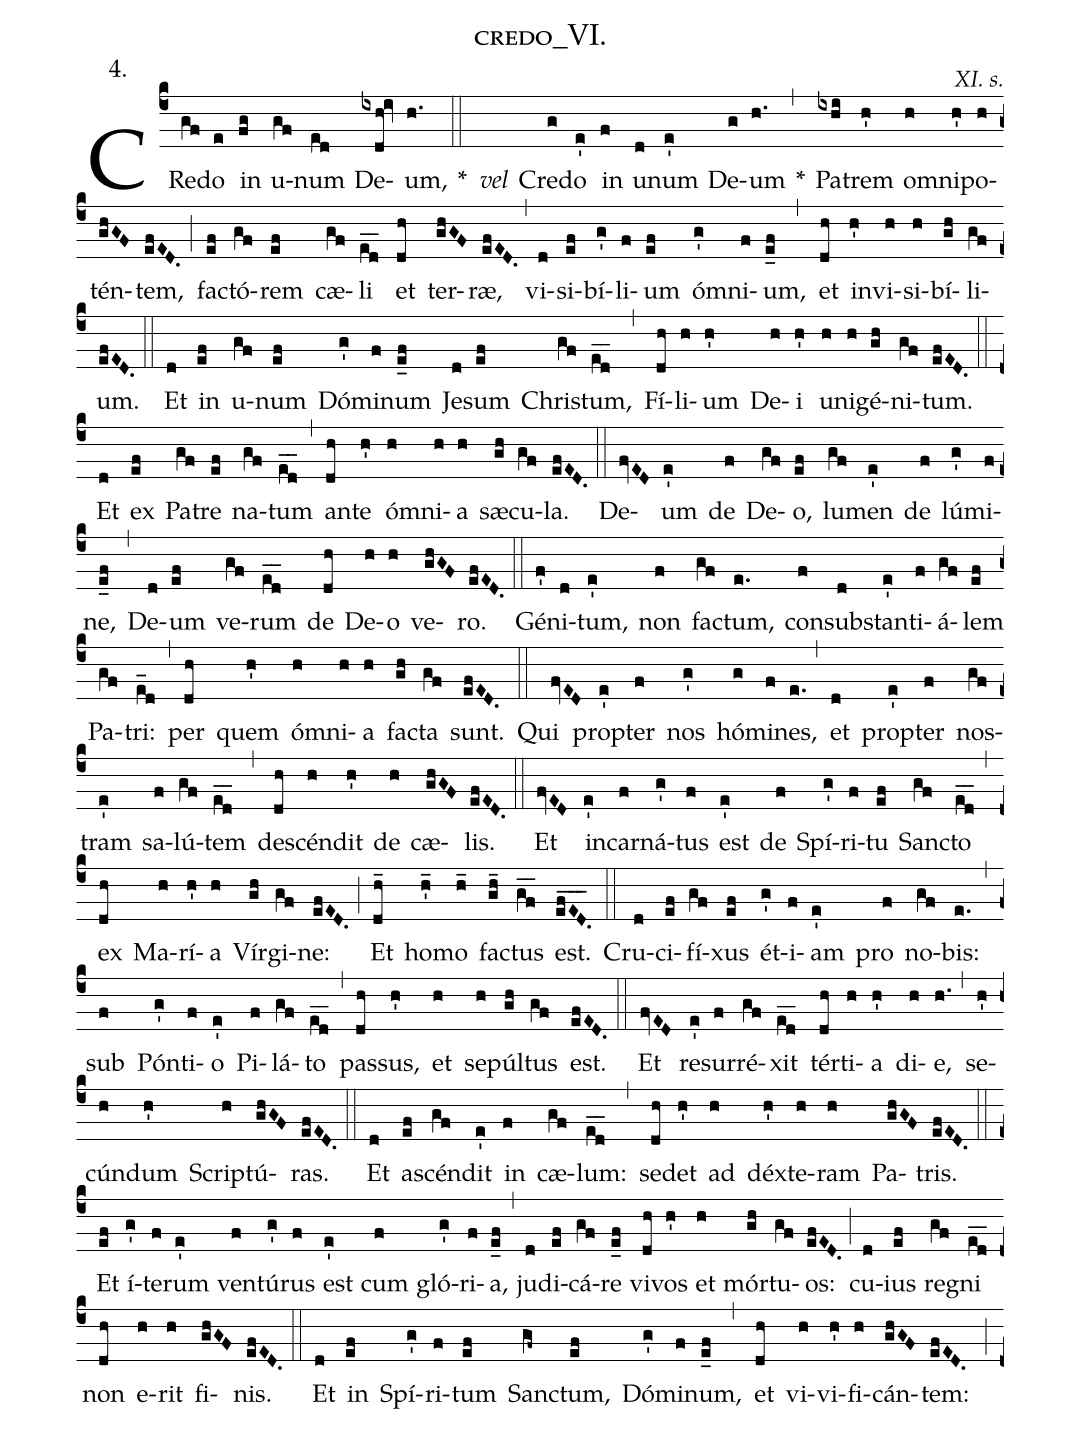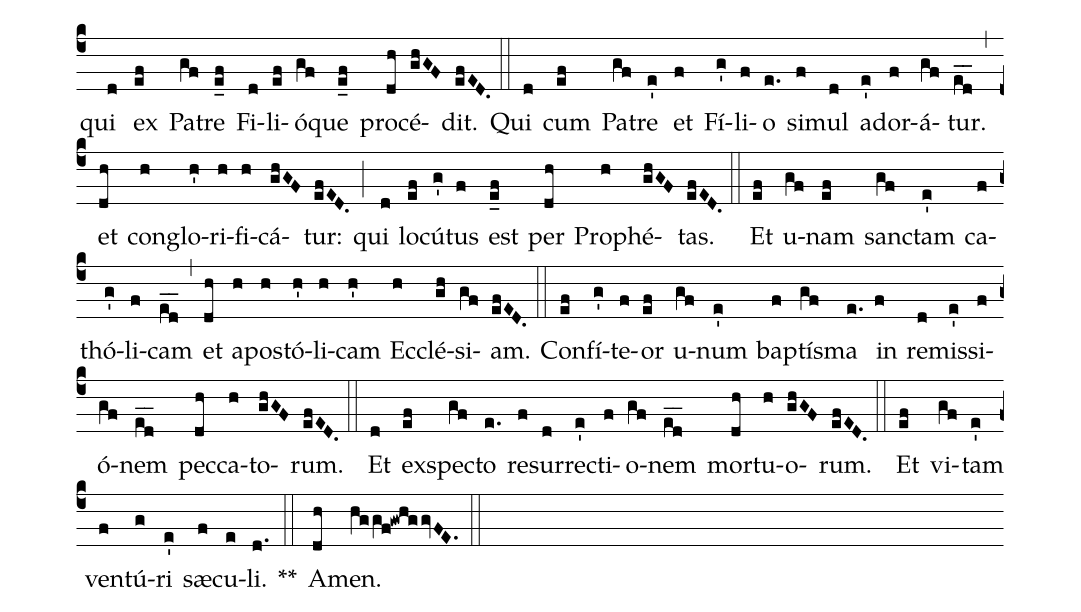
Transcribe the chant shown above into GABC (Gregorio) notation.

name: credo_VI.;
annotation:4.;
commentary:XI. s.;
%%
(c4) CRe(gf)do(e) in(fg) u(gf)num(ed) De(ixdh!iv)um,(h.) <v>*</v>(::)
<i>vel</i>() Cre(g)do(e') in(f) u(d)num(e') De(g)um(h.) <v>*</v>(,) Pa(ixhi)trem(h') om(h)ni(h')po(h)tén(ghGF)tem,(efED.) (;) fac(ef)tó(gf)rem(ef) cæ(gf)li(ed__) et(dh) ter(ghGF)ræ,(efED.) (,) vi(d)si(ef)bí(g')li(f)um(ef) óm(g')ni(f)um,(e_f) (,) et(dh) in(h')vi(h)si(h)bí(gh)li(gf)um.(efED.) (::)

Et(d) in(ef) u(gf)num(ef) Dó(g')mi(f)num(e_f) Je(d)sum(ef) Chri(gf)stum,(ed__) (,) Fí(dh)li(h)um(h') De(h)i(h') un(h)i(h)gé(gh)ni(gf)tum.(efED.) (::)
Et(d) ex(ef) Pa(gf)tre(ef) na(gf)tum(ed__) (,) an(dh)te(h') óm(h)ni(h)a(h) sæ(gh)cu(gf)la.(efED.) (::)
De(fvED)um(e') de(f) De(gf)o,(ef) lu(gf)men(e') de(f) lú(g')mi(f)ne,(e_f) (,) De(d)um(ef) ve(gf)rum(ed__) de(dh) De(h)o(h) ve(ghGF)ro.(efED.) (::)
Gé(f')ni(d)tum,(e') non(f) fac(gf)tum,(e.) con(f)sub(d)stan(e')ti(f)á(gf)lem(ef) Pa(gf)tri:(e_d) (,) per(dh) quem(h') ó(h)mni(h)a(h) fac(gh)ta(gf) sunt.(efED.) (::)
Qui(fvED) pro(e')pter(f) nos(g') hó(g)mi(f)nes,(e.) (,) et(d) prop(e')ter(f) nos(gf)tram(e') sa(f)lú(gf)tem(ed__) (,) de(dh)scén(h)dit(h') de(h) cæ(ghGF)lis.(efED.) (::)
Et(fvED) in(e')car(f)ná(g')tus(f) est(e') de(f) Spí(g')ri(f)tu(ef) Sanc(gf)to(ed__) (,) ex(dh) Ma(h)rí(h')a(h) Vír(gh)gi(gf)ne:(efED.) (;) Et(dh_) ho(h_')mo(h_) fac(gh_)tus(gf__) est.(ef_ED.__) (::)
Cru(d)ci(ef)fí(gf)xus(ef) ét(g')i(f)am(e') pro(f) no(gf)bis:(e.) (,) sub(f) Pón(g')ti(f)o(e') Pi(f)lá(gf)to(ed__) (,) pas(dh)sus,(h') et(h) se(h)púl(gh)tus(gf) est.(efED.) (::)
Et(fvED) re(e')sur(f)ré(gf)xit(ed__) tér(dh)ti(h)a(h') di(h)e,(h.) (,) se(h')cún(h)dum(h') Scrip(h)tú(ghGF)ras.(efED.) (::)
Et(d) a(ef)scén(gf)dit(e') in(f) cæ(gf)lum:(ed__) (,) se(dh)det(h') ad(h) déx(h')te(h)ram(h) Pa(ghGF)tris.(efED.) (::)
Et(ef) í(g')te(f)rum(e') ven(f)tú(g')rus(f) est(e') cum(f) gló(g')ri(f)a,(e_f) (,) ju(d)di(ef)cá(gf)re(e_f) vi(dh)vos(h') et(h) mór(gh)tu(gf)os:(efED.) (;) cu(d)ius(ef) re(gf)gni(ed__) non(dh) e(h)rit(h) fi(ghGF)nis.(efED.) (::)

Et(d) in(ef) Spí(g')ri(f)tum(ef) Sanc(gf~)tum,(ef) Dó(g')mi(f)num,(e_f) (,) et(dh) vi(h)vi(h')fi(h)cán(ghGF)tem:(efED.) (;) qui(d) ex(ef) Pa(gf)tre(e_f) Fi(d)li(ef)ó(gf)que(e_f) pro(dh)cé(ghGF)dit.(efED.) (::)
Qui(d) cum(ef) Pa(gf)tre(e') et(f) Fí(g')li(f)o(e.) si(f)mul(d) a(e')dor(f)á(gf)tur.(ed__) (,) et(dh) con(h)glo(h')ri(h)fi(h)cá(ghGF)tur:(efED.) (;) qui(d) lo(ef)cú(g')tus(f) est(e_f) per(dh) Pro(h)phé(ghGF)tas.(efED.) (::)

Et(ef) u(gf)nam(ef) sanc(gf)tam(e') ca(f)thó(g')li(f)cam(ed__) (,) et(dh) a(h)pos(h)tó(h')li(h)cam(h') Ec(h)clé(gh)si(gf)am.(efED.) (::)

Con(ef)fí(g')te(f)or(ef) u(gf)num(e') bap(f)tís(gf)ma(e.) in(f) re(d)mis(e')si(f)ó(gf)nem(ed__) pec(dh)ca(h)to(ghGF)rum.(efED.) (::)
Et(d) ex(ef)spec(gf)to(e.) re(f)sur(d)rec(e')ti(f)o(gf)nem(ed__) mor(dh)tu(h)o(ghGF)rum.(efED.) (::)
Et(ef) vi(gf)tam(e') ven(f)tú(g)ri(e') sæ(f)cu(e)li.(d.) <v>**</v>(::)
A(dh)men.(hggf!gwhggvFE.) (::)
